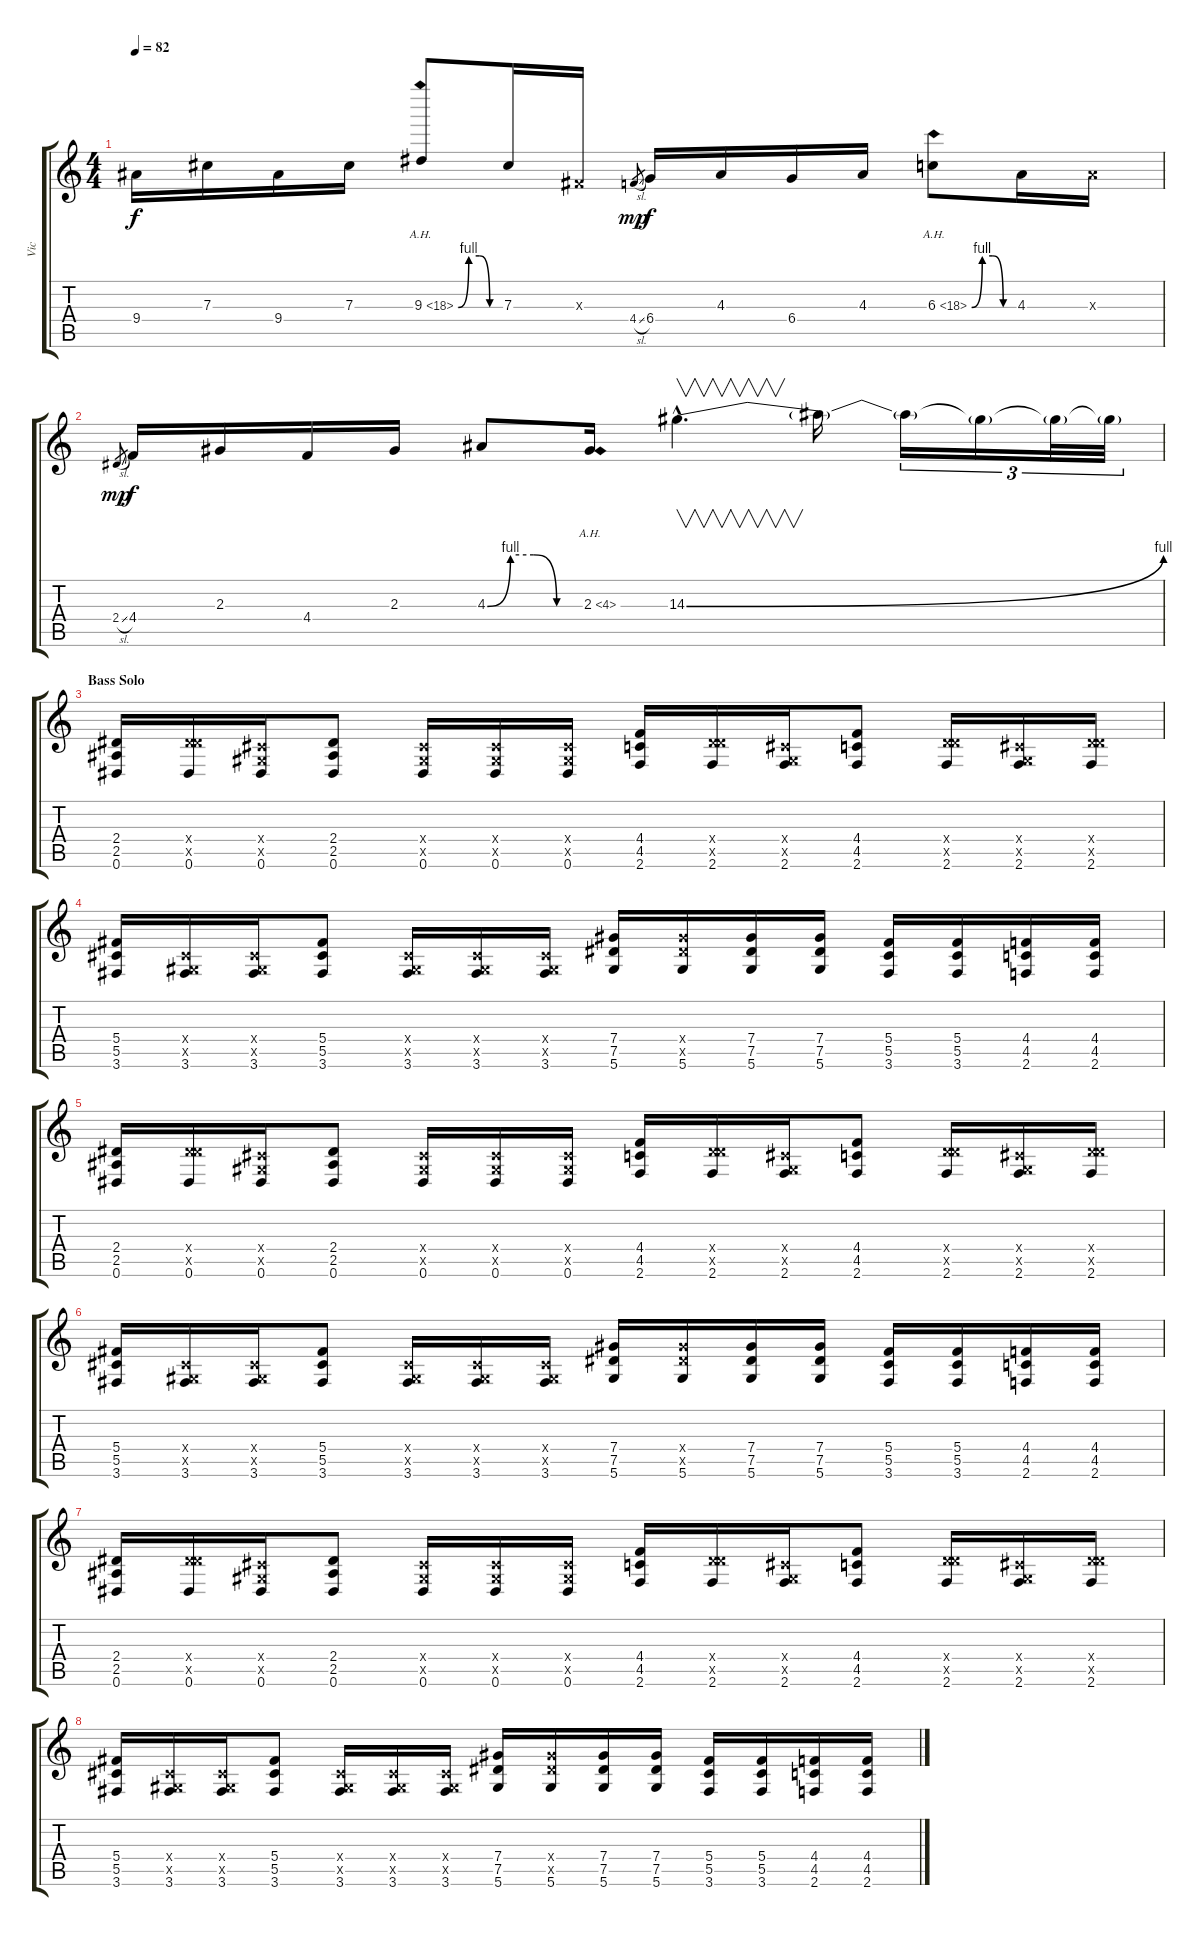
\track ("Vic" "Vic") {instrument distortionguitar}
\staff {score tabs}
\tuning (Eb4 Bb3 Gb3 Db3 Ab2 Eb2) {hide}
\ts (4 4)
\tempo 82
\clef g2
\ks c
9.4{t}.16{dy f} 7.3.16 9.4.16 7.3.16 9.3{be (custom 0 0 15 4 30 4 45 0 60 0) ah 9}.8 7.3.16 0.3{x}.16 4.4{sl}.8{gr dy mp} 6.4.16{dy f} 4.3.16 6.4.16 4.3.16 6.3{be (custom 0 0 15 4 30 4 45 0 60 0) ah 12}.8 4.3.16 4.3{x}.16 |
2.4{sl}.8{gr dy mp} 4.4.16{dy f} 2.3.16 4.4.16 2.3.16 4.3{be (custom 0 0 15 4 30 4 45 0 60 0)}.8 2.3{ah 2}.16 14.3{be (bend 0 0 60 4) hac}.4{v d} 14.3{t}.16 14.3{t}.16{tu (3 2)} 14.3{t}.16{tu (3 2)} 14.3{t}.32{tu (3 2)} 14.3{t}.32{tu (3 2)} |
\section ("" "Bass Solo")
(2.4 2.5 0.6).16{volume 10} (2.4{x} 7.5{x} 0.6).16 (0.4{x} 0.5{x} 0.6).16 (2.4 2.5 0.6).8 (0.4{x} 0.5{x} 0.6).16 (0.4{x} 0.5{x} 0.6).16 (0.4{x} 0.5{x} 0.6).16 (4.4 4.5 2.6).16 (2.4{x} 7.5{x} 2.6).16 (0.4{x} 0.5{x} 2.6).16 (4.4 4.5 2.6).8 (2.4{x} 7.5{x} 2.6).16 (0.4{x} 0.5{x} 2.6).16 (2.4{x} 7.5{x} 2.6).16 |
(5.4 5.5 3.6).16 (0.4{x} 0.5{x} 3.6).16 (0.4{x} 0.5{x} 3.6).16 (5.4 5.5 3.6).8 (0.4{x} 0.5{x} 3.6).16 (0.4{x} 0.5{x} 3.6).16 (0.4{x} 0.5{x} 3.6).16 (7.4 7.5 5.6).16 (7.4{x} 7.5{x} 5.6).16 (7.4 7.5 5.6).16 (7.4 7.5 5.6).16 (5.4 5.5 3.6).16 (5.4 5.5 3.6).16 (4.4 4.5 2.6).16 (4.4 4.5 2.6).16 |
(2.4 2.5 0.6).16 (2.4{x} 7.5{x} 0.6).16 (0.4{x} 0.5{x} 0.6).16 (2.4 2.5 0.6).8 (0.4{x} 0.5{x} 0.6).16 (0.4{x} 0.5{x} 0.6).16 (0.4{x} 0.5{x} 0.6).16 (4.4 4.5 2.6).16 (2.4{x} 7.5{x} 2.6).16 (0.4{x} 0.5{x} 2.6).16 (4.4 4.5 2.6).8 (2.4{x} 7.5{x} 2.6).16 (0.4{x} 0.5{x} 2.6).16 (2.4{x} 7.5{x} 2.6).16 |
(5.4 5.5 3.6).16 (0.4{x} 0.5{x} 3.6).16 (0.4{x} 0.5{x} 3.6).16 (5.4 5.5 3.6).8 (0.4{x} 0.5{x} 3.6).16 (0.4{x} 0.5{x} 3.6).16 (0.4{x} 0.5{x} 3.6).16 (7.4 7.5 5.6).16 (7.4{x} 7.5{x} 5.6).16 (7.4 7.5 5.6).16 (7.4 7.5 5.6).16 (5.4 5.5 3.6).16 (5.4 5.5 3.6).16 (4.4 4.5 2.6).16 (4.4 4.5 2.6).16 |
(2.4 2.5 0.6).16 (2.4{x} 7.5{x} 0.6).16 (0.4{x} 0.5{x} 0.6).16 (2.4 2.5 0.6).8 (0.4{x} 0.5{x} 0.6).16 (0.4{x} 0.5{x} 0.6).16 (0.4{x} 0.5{x} 0.6).16 (4.4 4.5 2.6).16 (2.4{x} 7.5{x} 2.6).16 (0.4{x} 0.5{x} 2.6).16 (4.4 4.5 2.6).8 (2.4{x} 7.5{x} 2.6).16 (0.4{x} 0.5{x} 2.6).16 (2.4{x} 7.5{x} 2.6).16 |
(5.4 5.5 3.6).16 (0.4{x} 0.5{x} 3.6).16 (0.4{x} 0.5{x} 3.6).16 (5.4 5.5 3.6).8 (0.4{x} 0.5{x} 3.6).16 (0.4{x} 0.5{x} 3.6).16 (0.4{x} 0.5{x} 3.6).16 (7.4 7.5 5.6).16 (7.4{x} 7.5{x} 5.6).16 (7.4 7.5 5.6).16 (7.4 7.5 5.6).16 (5.4 5.5 3.6).16 (5.4 5.5 3.6).16 (4.4 4.5 2.6).16 (4.4 4.5 2.6).16
